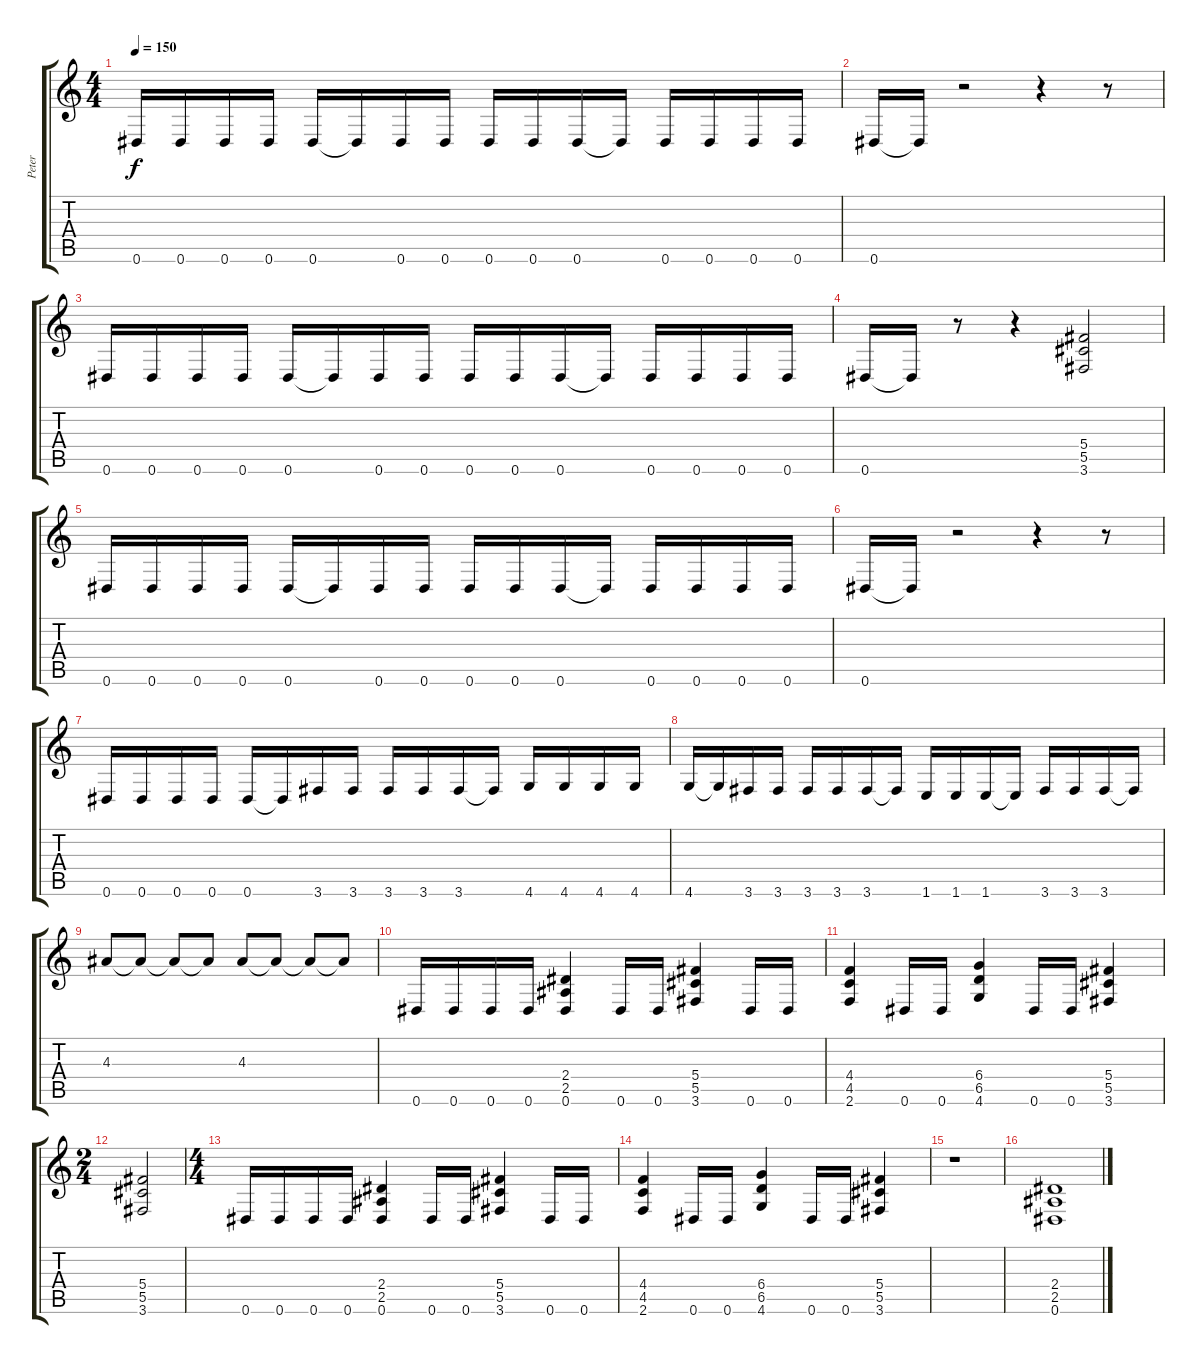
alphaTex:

\track ("Peter" "Peter") {instrument distortionguitar}
\staff {score tabs}
\tuning (Eb4 Bb3 Gb3 Db3 Ab2 Eb2) {hide}
\ts (4 4)
\tempo 150
\clef g2
\ks c
0.6.16{dy f} 0.6.16 0.6.16 0.6.16 0.6.16 0.6{t}.16 0.6.16 0.6.16 0.6.16 0.6.16 0.6.16 0.6{t}.16 0.6.16 0.6.16 0.6.16 0.6.16 |
0.6.16 0.6{t}.16 r.2 r.4 r.8 |
0.6.16 0.6.16 0.6.16 0.6.16 0.6.16 0.6{t}.16 0.6.16 0.6.16 0.6.16 0.6.16 0.6.16 0.6{t}.16 0.6.16 0.6.16 0.6.16 0.6.16 |
0.6.16 0.6{t}.16 r.8 r.4 (5.4 5.5 3.6).2 |
0.6.16 0.6.16 0.6.16 0.6.16 0.6.16 0.6{t}.16 0.6.16 0.6.16 0.6.16 0.6.16 0.6.16 0.6{t}.16 0.6.16 0.6.16 0.6.16 0.6.16 |
0.6.16 0.6{t}.16 r.2 r.4 r.8 |
0.6.16 0.6.16 0.6.16 0.6.16 0.6.16 0.6{t}.16 3.6.16 3.6.16 3.6.16 3.6.16 3.6.16 3.6{t}.16 4.6.16 4.6.16 4.6.16 4.6.16 |
4.6.16 4.6{t}.16 3.6.16 3.6.16 3.6.16 3.6.16 3.6.16 3.6{t}.16 1.6.16 1.6.16 1.6.16 1.6{t}.16 3.6.16 3.6.16 3.6.16 3.6{t}.16 |
4.3.8 4.3{t}.8 4.3{t}.8 4.3{t}.8 4.3.8 4.3{t}.8 4.3{t}.8 4.3{t}.8 |
0.6.16 0.6.16 0.6.16 0.6.16 (2.4 2.5 0.6).4 0.6.16 0.6.16 (5.4 5.5 3.6).4 0.6.16 0.6.16 |
(4.4 4.5 2.6).4 0.6.16 0.6.16 (6.4 6.5 4.6).4 0.6.16 0.6.16 (5.4 5.5 3.6).4 |
\ts (2 4)
(5.4 5.5 3.6).2 |
\ts (4 4)
0.6.16 0.6.16 0.6.16 0.6.16 (2.4 2.5 0.6).4 0.6.16 0.6.16 (5.4 5.5 3.6).4 0.6.16 0.6.16 |
(4.4 4.5 2.6).4 0.6.16 0.6.16 (6.4 6.5 4.6).4 0.6.16 0.6.16 (5.4 5.5 3.6).4 |
r.1 |
(2.4 2.5 0.6).1
